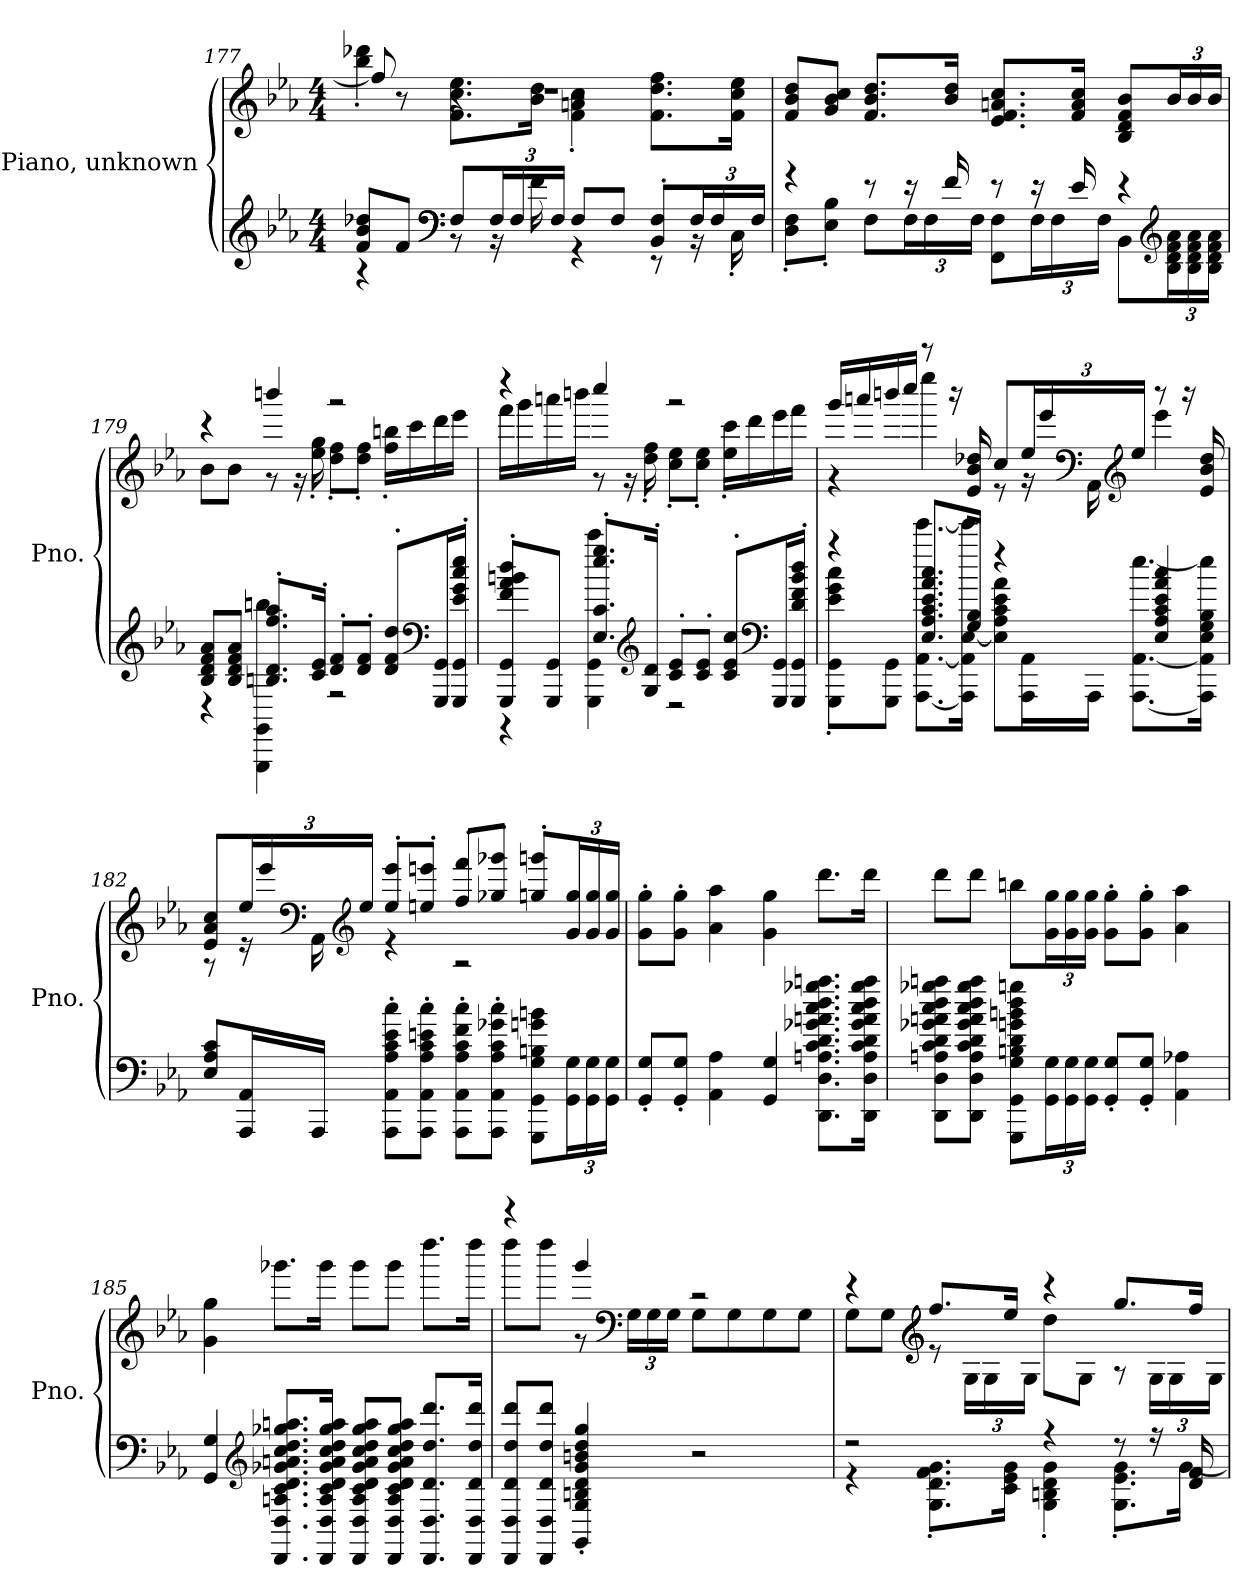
**kern	**kern
*part1	*part1
*staff2	*staff1
*I"Piano, unknown	*
*I'Pno.	*
*clefG2	*clefG2
*k[b-e-a-]	*k[b-e-a-]
*M4/4	*M4/4
=177	=177
*^	*^
*	*	*	*^
8f/ 8b-/ 8dd-X/L	4r	1r	4bb-\' 4ddd-X\'	8ff/]
8f/J	.	.	.	8r
*clefF4	*	*	*	*
8F/L	8r	.	8.f\ 8.cc\ 8.ee-\L	4r
*Xbrackettup	*	*	*	*
24F/L	16r	.	.	.
24F/	.	.	.	.
.	16f\	.	16b-\ 16dd\Jk	.
24F/JJ	.	.	.	.
8F/L	4r	.	4f\' 4an\' 4cc\'	2r
8F/J	.	.	.	.
8BB-/' 8F/'L	8r	.	8.f\ 8.dd\ 8.ff\L	.
24F/L	16r	.	.	.
24F/	.	.	.	.
.	16C'\	.	16f\ 16cc\ 16ee-\Jk	.
24F/JJ	.	.	.	.
*	*	*v	*v	*v
!!LO:LB:g=z
=178	=178	=178
4r	8D\' 8F\'L	8f/ 8b-/ 8dd/L
.	8E-\' 8B-\'J	8g/ 8b-/ 8cc/J
8r	8F\L	8.f/ 8.b-/ 8.dd/L
16r	24F\L	.
.	24F\	.
16f/	.	16b-/ 16dd/Jk
.	24F\JJ	.
8r	8FF\ 8F\L	8.e-/ 8.f/ 8.an/ 8.cc/L
16r	24F\L	.
.	24F\	.
16e-/	.	16f/ 16a/ 16cc/Jk
.	24F\JJ	.
4r	8BB-\L	8B-/ 8d/ 8f/ 8b-/L
*clefG2	*	*
*	*	*Xbrackettup
.	24B-\ 24d\ 24f\ 24a-\L	24b-/L
.	24B-\ 24d\ 24f\ 24a-\	24b-/
.	24B-\ 24d\ 24f\ 24a-\JJ	24b-/JJ
=179	=179	=179
*	*	*^
8B-/ 8d/ 8f/ 8a-/L	4r	4r	8b-\L
8B-/ 8d/ 8f/ 8a-/J	.	.	8b-\J
8.Bn/' 8.d/' 8.ff/' 8.aa-/'L	4GGG\ 4GG\ 4bbn\	4bbbn/	8r
.	.	.	16r
16c/' 16e-/'Jk	.	.	16ee-\' 16gg\'
8d/' 8f/'L	2r	2r	8dd\' 8ff\'L
8d/' 8f/'J	.	.	8dd\' 8ff\'J
8d/' 8f/' 8dd/'L	.	.	16ff\' 16bbn\'LL
.	.	.	16ccc\
*clefF4	*	*	*
16GGG/ 16GG/L	.	.	16ddd\
16GGG/' 16GG/' 16e-/' 16g/' 16cc/' 16ee-/'JJ	.	.	16eee-\JJ
!!LO:LB:g=z	!!
=180	=180	=180	=180
8GGG/' 8GG/' 8f/' 8a-/' 8bn/' 8dd/'L	4r	4r	16fff\LL
.	.	.	16ggg\
8GGG/ 8GG/J	.	.	16aaan\
.	.	.	16bbbn\JJ
8.E-/' 8.c/' 8.ee-/' 8.gg/'L	4GGG\ 4GG\ 4ccc\	4cccc/	8r
.	.	.	16r
*clefG2	*	*	*
16G/' 16d/'Jk	.	.	16dd\' 16ff\'
8c/' 8e-/'L	2r	2r	8cc\' 8ee-\'L
8c/' 8e-/'J	.	.	8cc\' 8ee-\'J
8c/' 8e-/' 8cc/'L	.	.	16ee-\' 16ccc\'LL
.	.	.	16ddd\
*clefF4	*	*	*
16GGG/ 16GG/L	.	.	16eee-\
16GGG/' 16GG/' 16d/' 16f/' 16b/' 16dd/'JJ	.	.	16fff\JJ
=181	=181	=181	=181
4r	8GGG\' 8GG\' 8e-\' 8g\' 8cc\'L	16ggg/LL	4r
.	.	16aaan/	.
.	8GGG\ 8GG\J	16bbbn/	.
.	.	16cccc/JJ	.
8.E-/ 8.A-/ 8.c/ 8.e-/ 8.a-/ 8.cc/L	[8.AAA-\ [8.AA-\ [8.eee-\L	8r	4eeee-\
.	.	16r	.
16G/ 16B-/Jk	16AAA-\] 16AA-\] [16E-\ 16eee-\]Jk	16e-/ 16b-/ 16dd-X/	.
4r	8E-\] 8A-\ 8c\ 8e-\ 8a-\L	8cc/L	8r
.	16AAA-\ 16AA-\L	24ee-/L	16r
.	.	24eee-/	.
*	*	*clefF4	*
.	16AAA-\JJ	.	16AA-\
*	*	*clefG2	*
.	.	24ee-/JJ	.
4E-/ 4A-/ 4c/ 4e-/ 4a-/ 4cc/	[8.AAA-\ [8.AA-\ [8.ee-\L	8r	4eee-\
.	.	16r	.
.	16AAA-\] 16AA-\] 16E-\ 16G\ 16B-\ 16ee-\]Jk	16e-/ 16b-/ 16dd-/	.
*v	*v	*	*
!!LO:LB:g=z	!!
=182	=182	=182
8E-/ 8A-/ 8c/L	8e-/ 8a-/ 8cc/L	8r
16AAA-/ 16AA-/L	24ee-/L	16r
.	24eee-/	.
*	*clefF4	*
16AAA-/JJ	.	16AA-\
*	*clefG2	*
.	24ee-/JJ	.
8AAA-\' 8AA-\' 8A-\' 8c\' 8e-\' 8cc\'L	8ee-/' 8eee-/'L	4r
8AAA-\' 8AA-\' 8A-\' 8c\' 8en\' 8cc\'J	8een/' 8eeen/'J	.
8AAA-\' 8AA-\' 8A-\' 8c\' 8f\' 8cc\'L	8ff/' 8fff/'L	2r
8AAA-\' 8AA-\' 8A-\' 8c\' 8g-X\' 8cc\'J	8gg-X/' 8ggg-X/'J	.
8GGG\ 8GG\ 8G\ 8Bn\ 8gn\ 8bn\L	8ggn/' 8gggn/'L	.
24GG\ 24G\L	24g/ 24gg/L	.
24GG\ 24G\	24g/ 24gg/	.
24GG\ 24G\JJ	24g/ 24gg/JJ	.
*	*v	*v
=183	=183
8GG/' 8G/'L	8g\' 8gg\'L
8GG/' 8G/'J	8g\' 8gg\'J
4AA-\ 4A-\	4a-\ 4aa-\
4GG/ 4G/	4g\ 4gg\
8.DD\ 8.D\ 8.An\ 8.c\ 8.d\ 8.g-X\ 8.an\ 8.cc\ 8.dd\ 8.gg-X\ 8.aan\L	8.ddd\L
16DD\ 16D\ 16A\ 16c\ 16d\ 16g-\ 16a\ 16cc\ 16dd\ 16gg-\ 16aa\Jk	16ddd\Jk
=184	=184
8DD\ 8D\ 8An\ 8c\ 8d\ 8g-X\ 8an\ 8cc\ 8dd\ 8gg-X\ 8aan\L	8ddd\L
8DD\ 8D\ 8A\ 8c\ 8d\ 8g-\ 8a\ 8cc\ 8dd\ 8gg-\ 8aa\J	8ddd\J
8GGG\ 8GG\ 8G\ 8Bn\ 8d\ 8gn\ 8bn\ 8dd\ 8ggn\L	8bbn\L
24GG\ 24G\L	24g\ 24gg\L
24GG\ 24G\	24g\ 24gg\
24GG\ 24G\JJ	24g\ 24gg\JJ
8GG/' 8G/'L	8g\' 8gg\'L
8GG/' 8G/'J	8g\' 8gg\'J
4AA-\ 4A-X\	4a-\ 4aa-\
!!LO:LB:g=z
=185	=185
4GG/ 4G/	4g\ 4gg\
*clefG2	*
8.DD/ 8.D/ 8.An/ 8.c/ 8.d/ 8.g-X/ 8.an/ 8.cc/ 8.dd/ 8.gg-X/ 8.aan/L	8.ggg-X\L
16DD/ 16D/ 16A/ 16c/ 16d/ 16g-/ 16a/ 16cc/ 16dd/ 16gg-/ 16aa/Jk	16ggg-\Jk
8DD/ 8D/ 8A/ 8c/ 8d/ 8g-/ 8a/ 8cc/ 8dd/ 8gg-/ 8aa/L	8ggg-\L
8DD/ 8D/ 8A/ 8c/ 8d/ 8g-/ 8a/ 8cc/ 8dd/ 8gg-/ 8aa/J	8ggg-\J
8.DD/ 8.D/ 8.d/ 8.dd/ 8.ddd/L	8.dddd\L
16DD/ 16D/ 16d/ 16dd/ 16ddd/Jk	16dddd\Jk
=186	=186
*	*^
8DD/ 8D/ 8d/ 8dd/ 8ddd/L	4r	8dddd\L
8DD/ 8D/ 8d/ 8dd/ 8ddd/J	.	8dddd\J
4GG/' 4G/' 4Bn/' 4d/' 4g/' 4bn/' 4dd/' 4gg/'	4ggg/	8r
*	*clefF4	*
.	.	24G\LL
.	.	24G\
.	.	24G\JJ
2r	2r	8G\L
.	.	8G\
.	.	8G\
.	.	8G\J
!!LO:PB:g=z	!!
=187	=187	=187
*^	*	*
2r	4r	4r	8G\L
.	.	.	8G\J
*	*	*clefG2	*
.	8.G\' 8.d\' 8.f\' 8.g\'L	8.ff/L	8r
.	.	.	24G\LL
.	.	.	24G\
.	16c\ 16e-\ 16g\Jk	16ee-/Jk	.
.	.	.	24G\JJ
4r	4G\' 4Bn\' 4d\' 4g\'	4r	8dd\L
.	.	.	8G\J
8r	8.G\' 8.e-\' 8.g\'L	8.gg/L	8r
16r	.	.	24G\LL
.	.	.	24G\
16d/ 16f/	[16g\Jk	16ff/Jk	.
.	.	.	24G\JJ
*v	*v	*	*
*	*v	*v
=	=
*-	*-
